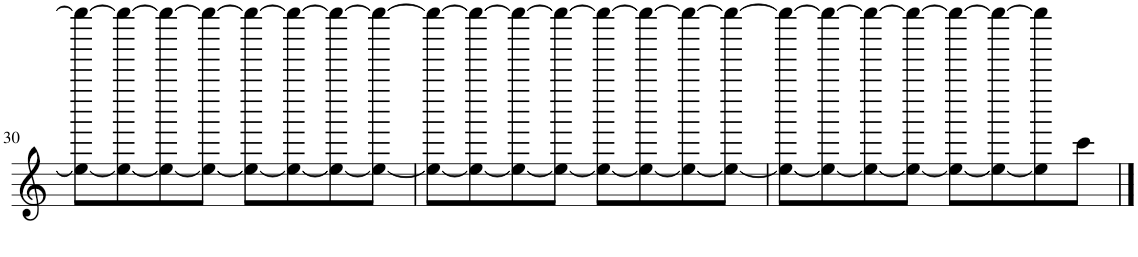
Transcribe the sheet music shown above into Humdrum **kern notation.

**kern
*part1
*staff1
*I"Piano
*I'Pno.
!!LO:PB:g=z
*clefG2
*k[]
*M4/4
=30
8ee\_ 8gggggg\_L
8ee\_ 8gggggg\_
8ee\_ 8gggggg\_
8ee\_ 8gggggg\_J
8ee\_ 8gggggg\_L
8ee\_ 8gggggg\_
8ee\_ 8gggggg\_
8ee\_ 8gggggg\_J
=31
8ee\_ 8gggggg\_L
8ee\_ 8gggggg\_
8ee\_ 8gggggg\_
8ee\_ 8gggggg\_J
8ee\_ 8gggggg\_L
8ee\_ 8gggggg\_
8ee\_ 8gggggg\_
8ee\_ 8gggggg\_J
=32
8ee\_ 8gggggg\_L
8ee\_ 8gggggg\_
8ee\_ 8gggggg\_
8ee\_ 8gggggg\_J
8ee\_ 8gggggg\_L
8ee\_ 8gggggg\_
8ee\] 8gggggg\]
8ccc\J
==
*-
